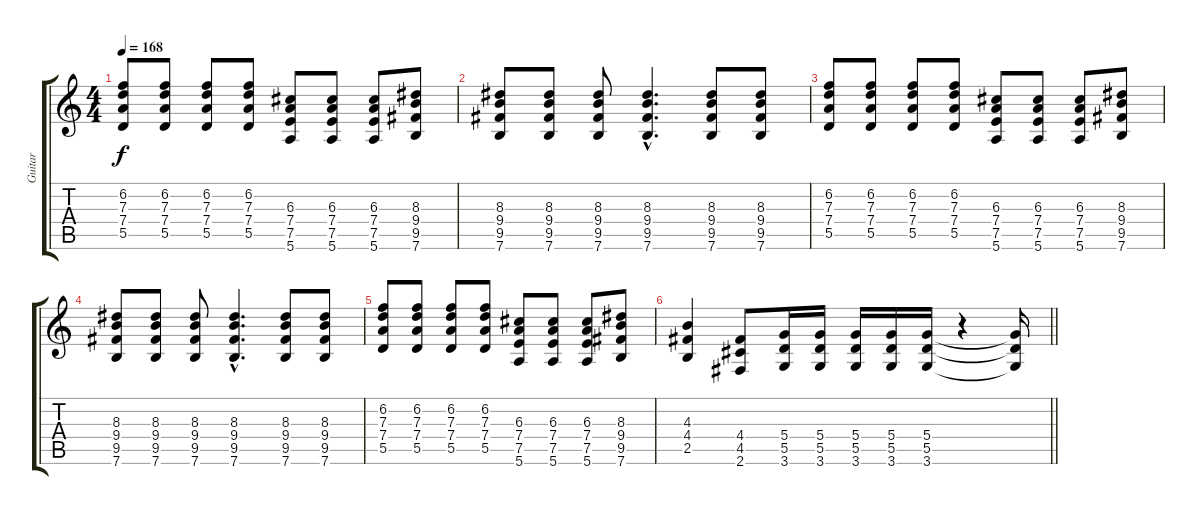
\track ("Guitar" "Guitar") {instrument overdrivenguitar}
\staff {score tabs}
\tuning (E4 B3 G3 D3 A2 E2) {hide}
\ts (4 4)
\tempo 168
\clef g2
\ks c
(6.2 7.3 7.4 5.5).8{dy f} (6.2 7.3 7.4 5.5).8 (6.2 7.3 7.4 5.5).8 (6.2 7.3 7.4 5.5).8 (6.3 7.4 7.5 5.6).8 (6.3 7.4 7.5 5.6).8 (6.3 7.4 7.5 5.6).8 (8.3 9.4 9.5 7.6).8 |
(8.3 9.4 9.5 7.6).8 (8.3 9.4 9.5 7.6).8 (8.3 9.4 9.5 7.6).8 (8.3{hac} 9.4{hac} 9.5{hac} 7.6{hac}).4{d} (8.3 9.4 9.5 7.6).8 (8.3 9.4 9.5 7.6).8 |
(6.2 7.3 7.4 5.5).8 (6.2 7.3 7.4 5.5).8 (6.2 7.3 7.4 5.5).8 (6.2 7.3 7.4 5.5).8 (6.3 7.4 7.5 5.6).8 (6.3 7.4 7.5 5.6).8 (6.3 7.4 7.5 5.6).8 (8.3 9.4 9.5 7.6).8 |
(8.3 9.4 9.5 7.6).8 (8.3 9.4 9.5 7.6).8 (8.3 9.4 9.5 7.6).8 (8.3{hac} 9.4{hac} 9.5{hac} 7.6{hac}).4{d} (8.3 9.4 9.5 7.6).8 (8.3 9.4 9.5 7.6).8 |
(6.2 7.3 7.4 5.5).8 (6.2 7.3 7.4 5.5).8 (6.2 7.3 7.4 5.5).8 (6.2 7.3 7.4 5.5).8 (6.3 7.4 7.5 5.6).8 (6.3 7.4 7.5 5.6).8 (6.3 7.4 7.5 5.6).8 (8.3 9.4 9.5 7.6).8 |
\barLineRight lightlight
(4.3 4.4 2.5).4 (4.4 4.5 2.6).8 (5.4 5.5 3.6).16 (5.4 5.5 3.6).16 (5.4 5.5 3.6).16 (5.4 5.5 3.6).16 (5.4 5.5 3.6).16 r.4 (5.4{t} 5.5{t} 3.6{t}).16
